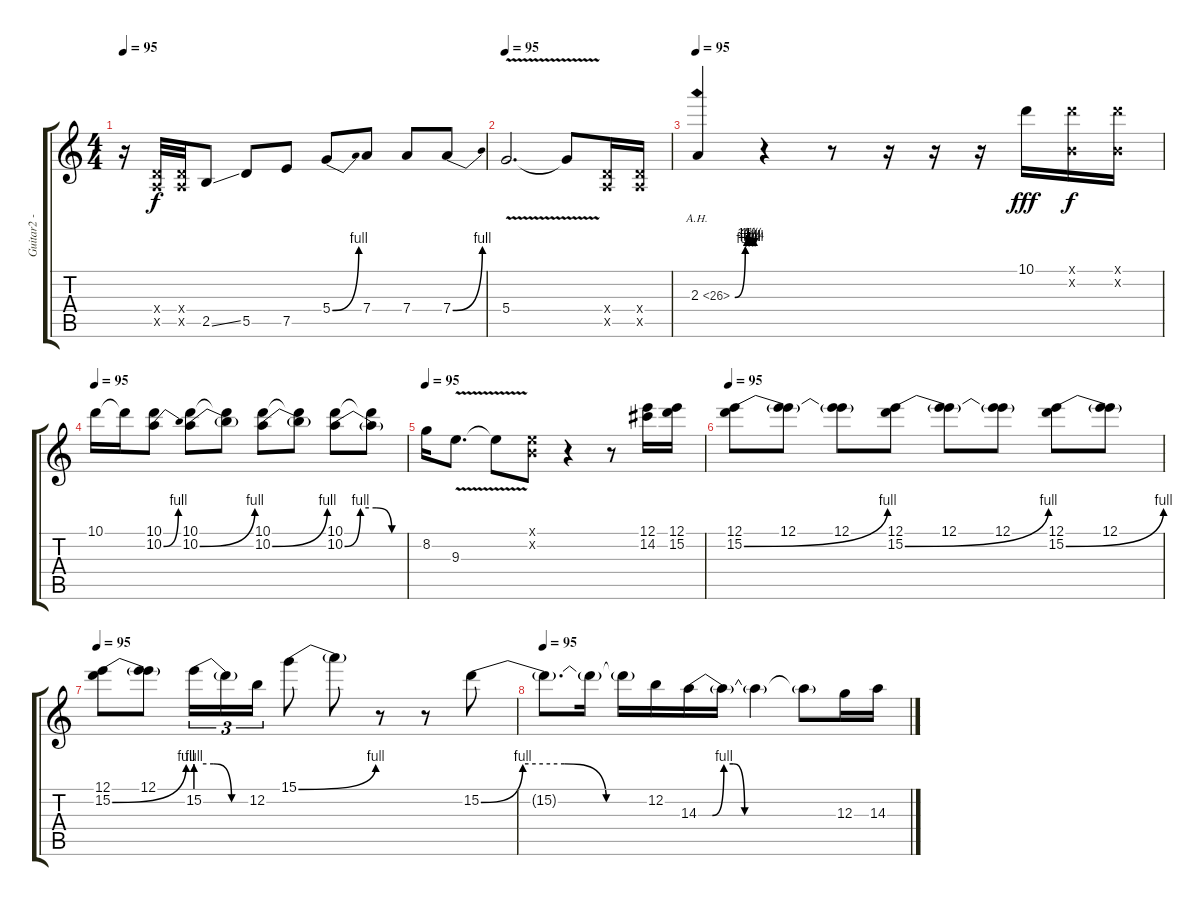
\track ("Guitar2 - David Gilmour (effect2)" "Guitar2 - ") {instrument electricguitarclean}
\staff {score tabs}
\tuning (E4 B3 G3 D3 A2 E2) {hide}
\ts (4 4)
\tempo 95
\clef g2
\ks c
r.16{dy f volume 16} (0.4{x} 0.5{x}).32 (0.4{x} 0.5{x}).32 2.5{ss}.8 5.5.8 7.5.8 5.4{be (bend 0 0 60 4)}.8 7.4.8 7.4.8 7.4{be (bend 0 0 60 4)}.8 |
\tempo 95
5.4{v}.2{d} 5.4{t}.8 (0.4{x} 0.5{x}).16 (0.4{x} 0.5{x}).16 |
\tempo 95
2.3{be (custom 0 0 30 4 32 4 35 5 39 4 45 5 49 4 55 5 57 4 60 4) ah 24}.4 r.4 r.8 r.16 r.16 r.16 10.1.16{dy fff} (10.1{x} 0.2{x}).16{dy f} (10.1{x} 0.2{x}).16 |
\tempo 95
10.1.16 10.1{t}.16 (10.1 10.2{be (bend 0 0 60 4)}).8 (10.1 10.2{be (bend 0 0 60 4)}).8 (10.1{t} 10.2{t}).8 (10.1 10.2{be (bend 0 0 60 4)}).8 (10.1{t} 10.2{t}).8 (10.1 10.2{be (custom 0 0 15 4 30 4 45 0 60 0)}).8 (10.1{t} 10.2{t}).8 |
\tempo 95
8.2.16 9.3{v}.8{d} 9.3{t}.8 (0.1{x} 0.2{x}).8 r.4 r.8 (12.1 14.2).16 (12.1 15.2).16 |
\tempo 95
(12.1 15.2{be (bend 0 0 60 4)}).8 (12.1 15.2{t}).8 (12.1 15.2{t}).8 (12.1 15.2{be (bend 0 0 60 4)}).8 (12.1 15.2{t}).8 (12.1 15.2{t}).8 (12.1 15.2{be (bend 0 0 60 4)}).8 (12.1 15.2{t}).8 |
\tempo 95
(12.1 15.2{be (bend 0 0 60 4)}).8 (12.1 15.2{t}).8 15.2{be (custom 0 4 20 4 40 0 60 0)}.16{tu (3 2)} 15.2{t}.16{tu (3 2)} 12.2.16{tu (3 2)} 15.1{be (bend 0 0 60 4)}.8 15.1{t}.8 r.8 r.8 15.2{be (custom 0 0 15 4 30 4 45 0 60 0)}.8 |
\tempo 95
15.2{t}.8{d} 15.2{t}.16 15.2{t}.16 12.2.16 14.3{be (custom 0 0 6 0 11 4 15 4 20 0 30 0 45 0 60 0)}.16 14.3{t}.16 14.3{t}.4 14.3{t}.8 12.3.16 14.3.16
